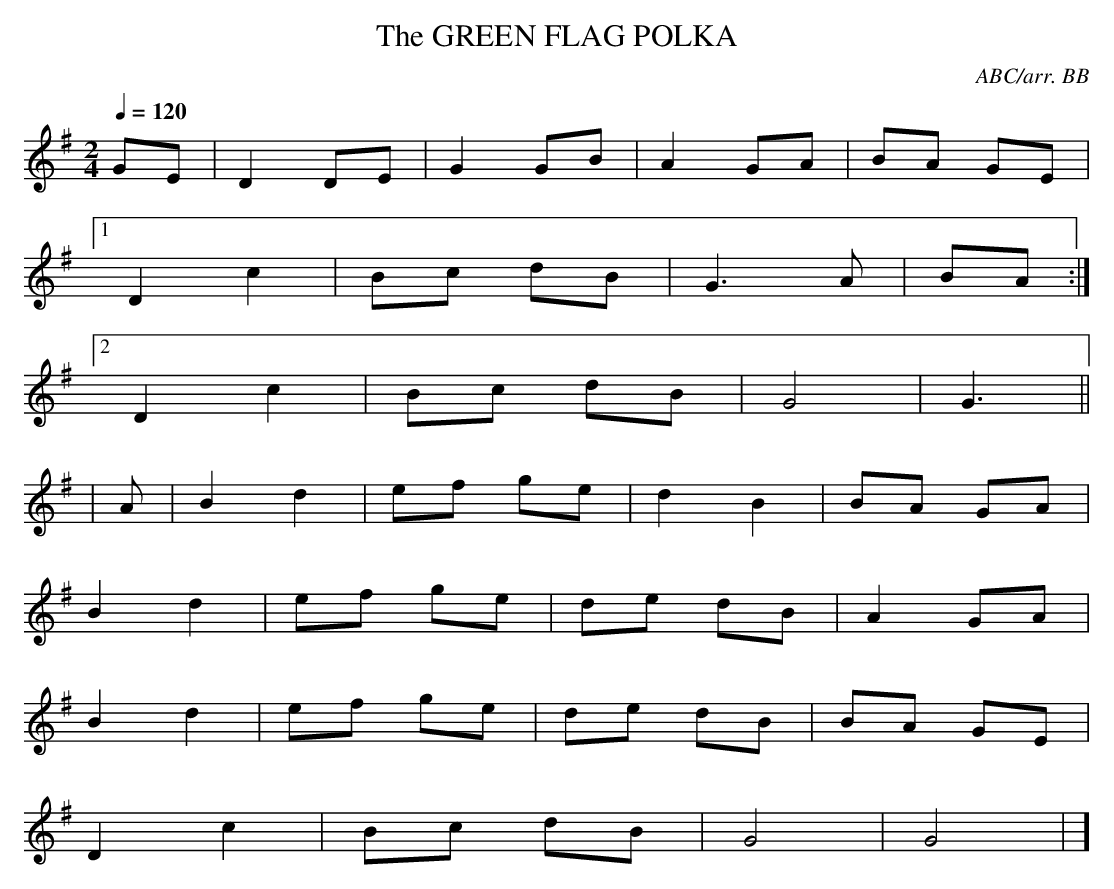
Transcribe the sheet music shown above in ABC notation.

X:1
T:GREEN FLAG POLKA, The
C:ABC/arr. BB
Q:1/4=120
L:1/8
M:2/4
K:G
GE|D2 DE|G2 GB|A2 GA|BA GE|
[1 D2 c2|Bc dB|G3 A|BA :|
[2 D2 c2|Bc dB|G4|G3||
|A|B2 d2|ef ge|d2 B2|BA GA|
B2 d2|ef ge|de dB|A2 GA|
B2 d2|ef ge|de dB|BA GE|
D2 c2|Bc dB|G4|G4|]
